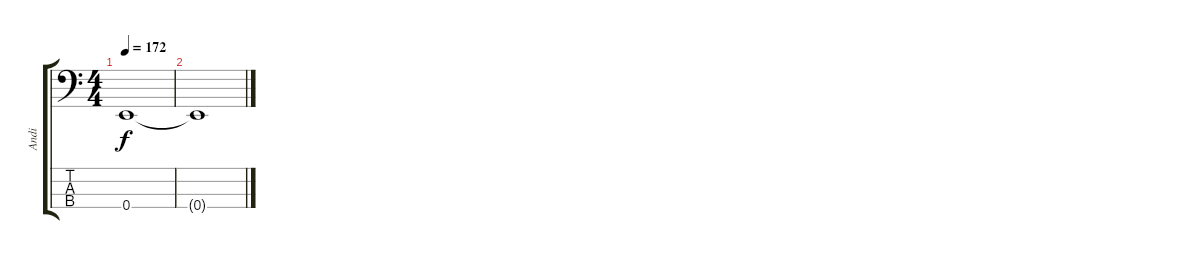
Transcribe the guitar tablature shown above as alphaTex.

\track ("Andi" "Andi") {instrument electricbassfinger}
\staff {score tabs}
\tuning (G2 D2 A1 E1) {hide}
\ts (4 4)
\tempo 172
\clef f4
\ks c
0.4.1{dy f} |
0.4{t}.1
